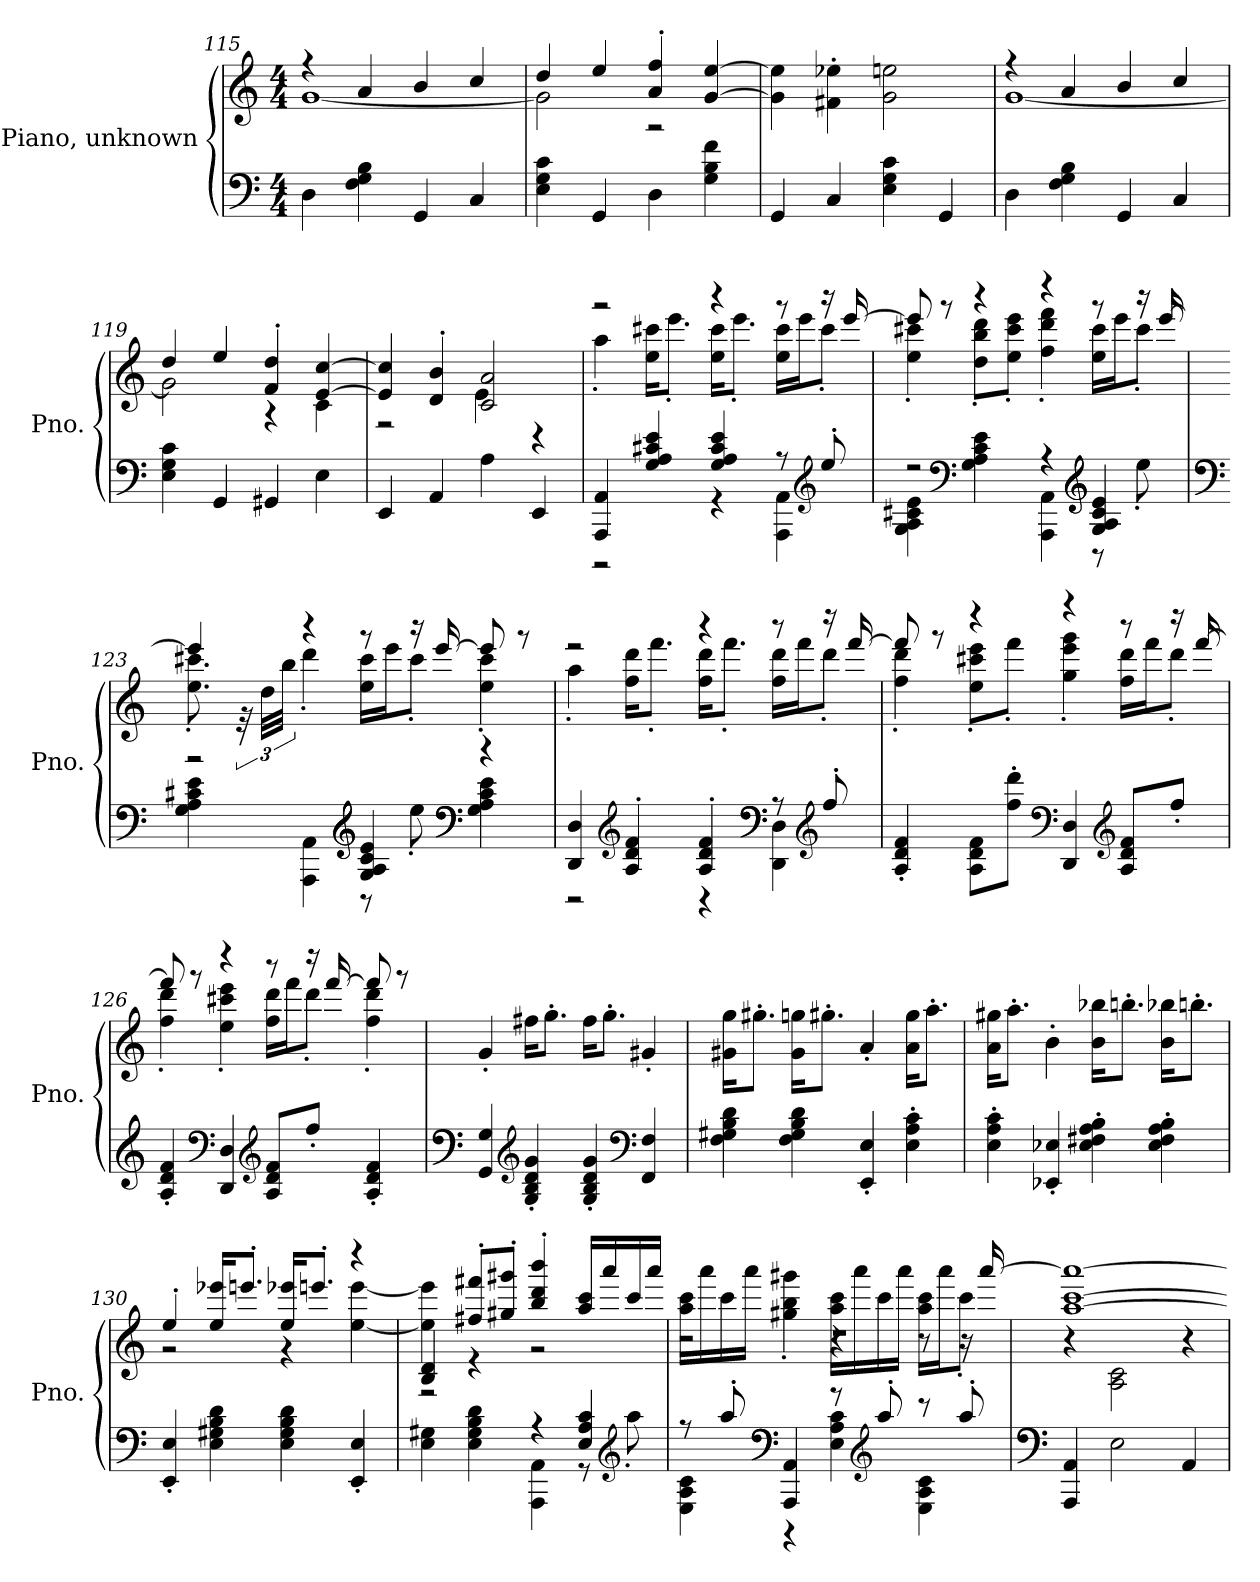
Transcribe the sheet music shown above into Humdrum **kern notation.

**kern	**kern
*part1	*part1
*staff2	*staff1
*I"Piano, unknown	*
*I'Pno.	*
!!LO:LB:g=z
*clefF4	*clefG2
*k[]	*k[]
*M4/4	*M4/4
=115	=115
*	*^
4D\	4r	[1g
4F\ 4G\ 4B\	4a/	.
4GG/	4b/	.
4C/	4cc/	.
=116	=116	=116
4E\ 4G\ 4c\	4dd/	2g\]
4GG/	4ee/	.
4D\	4a/' 4ff/'	2r
4G\ 4B\ 4f\	[4g/ [4ee/	.
*	*v	*v
=117	=117
4GG/	4g\] 4ee\]
4C/	4f#X\' 4ee-X\'
4E\ 4G\ 4c\	2g\ 2een\
4GG/	.
=118	=118
*	*^
4D\	4r	[1g
4F\ 4G\ 4B\	4a/	.
4GG/	4b/	.
4C/	4cc/	.
=119	=119	=119
4E\ 4G\ 4c\	4dd/	2g\]
4GG/	4ee/	.
4GG#X/	4f/' 4dd/'	4r
4E\	[4e/ [4cc/	4c\
=120	=120	=120
4EE/	4e/] 4cc/]	2r
4AA/	4d/' 4b/'	.
4A\	2c/ 2a/	4e\
4EE/	.	4r
!!LO:LB:g=z	!!
=121	=121	=121
*^	*	*
4AAA/ 4AA/	2r	2r	4aa'\
4G/ 4A/ 4c#X/ 4e/	.	.	16ee\ 16ccc#X\KL
.	.	.	8.eee'\J
4G/ 4A/ 4c#/ 4e/	4r	4r	16ee\ 16ccc#\KL
.	.	.	8.eee'\J
8r	4AAA\ 4AA\	8r	16ee\ 16ccc#\LL
.	.	.	16eee\J
*clefG2	*	*	*
8ee'/	.	16r	8ccc#'\J
.	.	[16eee/	.
=122	=122	=122	=122
2r	4G\ 4A\ 4c#X\ 4e\	8eee/]	4ee\' 4ccc#X\'
.	.	8r	.
*clefF4	*	*	*
.	4G\ 4A\ 4c#\ 4e\	4r	8dd\' 8bb\' 8ddd\'L
.	.	.	8ee\' 8ccc#\' 8eee\'J
4r	4AAA\ 4AA\	4r	4ff\' 4ddd\' 4fff\'
*clefG2	*	*	*
4G/ 4A/ 4c#/ 4e/	8r	8r	16ee\ 16ccc#\LL
.	.	.	16eee\J
.	8ee'\	16r	8ccc#'\J
.	.	[16eee/	.
!!LO:LB:g=z	!!
=123	=123	=123	=123
*clefF4	*	*	*
2r	4G\ 4A\ 4c#X\ 4e\	4eee/]	8.ee\' 8.ccc#X\'
.	.	.	48r
.	.	.	48dd\LLL
.	.	.	48bb\JJJ
.	4AAA\ 4AA\	4r	4ddd'\
*clefG2	*	*	*
4G/ 4A/ 4c#/ 4e/	8r	8r	16ee\ 16ccc#\LL
.	.	.	16eee\J
.	8ee'\	16r	8ccc#'\J
.	.	[16eee/	.
*clefF4	*	*	*
4r	4G\ 4A\ 4c#\ 4e\	8eee/]	4ee\' 4ccc#\'
.	.	8r	.
=124	=124	=124	=124
4DD/ 4D/	2r	2r	4aa'\
*clefG2	*	*	*
4A/' 4d/' 4f/'	.	.	16ff\ 16ddd\KL
.	.	.	8.fff'\J
4A/' 4d/' 4f/'	4r	4r	16ff\ 16ddd\KL
.	.	.	8.fff'\J
*clefF4	*	*	*
8r	4DD\ 4D\	8r	16ff\ 16ddd\LL
.	.	.	16fff\J
*clefG2	*	*	*
8ff'/	.	16r	8ddd'\J
.	.	[16fff/	.
*v	*v	*	*
!!LO:PB:g=z	!!
=125	=125	=125
4A/' 4d/' 4f/'	8fff/]	4ff\' 4ddd\'
.	8r	.
8A\ 8d\ 8f\L	4r	8ee\' 8ccc#X\' 8eee\'L
8ff\' 8ddd\'J	.	8fff'\J
*clefF4	*	*
4DD/ 4D/	4r	4gg\' 4eee\' 4ggg\'
*clefG2	*	*
8A/ 8d/ 8f/L	8r	16ff\ 16ddd\LL
.	.	16fff\J
8ff'/J	16r	8ddd'\J
.	[16fff/	.
=126	=126	=126
4A/' 4d/' 4f/'	8fff/]	4ff\' 4ddd\'
.	8r	.
*clefF4	*	*
4DD/ 4D/	4r	4ee\' 4ccc#X\' 4eee\'
*clefG2	*	*
8A/ 8d/ 8f/L	8r	16ff\ 16ddd\LL
.	.	16fff\J
8ff'/J	16r	8ddd'\J
.	[16fff/	.
4A/' 4d/' 4f/'	8fff/]	4ff\' 4ddd\'
.	8r	.
*	*v	*v
=127	=127
*clefF4	*
4GG/ 4G/	4g'/
*clefG2	*
4G/' 4B/' 4d/' 4g/'	16ff#X\KL
.	8.gg'\J
4G/' 4B/' 4d/' 4g/'	16ff#\KL
.	8.gg'\J
*clefF4	*
4FF/ 4F/	4g#X'/
!!LO:LB:g=z
=128	=128
4F\ 4G#X\ 4B\ 4d\	16g#X\ 16gg\KL
.	8.gg#X'\J
4F\ 4G#\ 4B\ 4d\	16g#\ 16ggn\KL
.	8.gg#X'\J
4EE/' 4E/'	4a'/
4E\' 4A\' 4c\'	16a\ 16gg#\KL
.	8.aa'\J
=129	=129
4E\' 4A\' 4c\'	16a\ 16gg#X\KL
.	8.aa'\J
4EE-X/' 4E-X/'	4b'\
4E-\' 4F#X\' 4A\' 4B\'	16b\ 16bb-X\KL
.	8.bbn'\J
4E-\' 4F#\' 4A\' 4B\'	16b\ 16bb-X\KL
.	8.bbn'\J
=130	=130
*	*^
4EE/' 4E/'	4ee'/	2r
4E\ 4G#X\ 4B\ 4d\	16ee/ 16eee-X/KL	.
.	8.eeen'/J	.
4E\ 4G#\ 4B\ 4d\	16ee/ 16eee-X/KL	4r
.	8.eeen'/J	.
4EE/' 4E/'	4r	[4ee\ [4eee\
!!LO:LB:g=z	!!
=131	=131	=131
*^	*	*
2r	4E\ 4G#X\	4B/ 4d/	4ee\] 4eee\]
.	4E\ 4G#\ 4B\ 4d\	8ff#X/' 8fff#X/'L	4r
.	.	8gg#X/' 8ggg#X/'J	.
4r	4AAA\ 4AA\	4bb/' 4ddd/' 4bbb/'	2r
4E/ 4A/ 4c/	8r	16aa/ 16ccc/LL	.
.	.	16aaa/	.
*clefG2	*	*	*
.	8aa'\	16ccc/	.
.	.	16aaa/JJ	.
=132	=132	=132	=132
*	*	*	*^
8r	4E\ 4A\ 4c\	1r	16aa\ 16ccc\LL	2r
.	.	.	16aaa\	.
8aa'/	.	.	16ccc\	.
.	.	.	16aaa\JJ	.
*clefF4	*	*	*	*
4AAA/ 4AA/	4r	.	4gg#X\' 4bb\' 4ggg#X\'	.
8r	4E\ 4A\ 4c\	.	16aa\ 16ccc\LL	4r
.	.	.	16aaa\	.
*clefG2	*	*	*	*
8aa'/	.	.	16ccc\	.
.	.	.	16aaa\JJ	.
8r	4E\ 4A\ 4c\	.	16aa\ 16ccc\LL	8r
.	.	.	16aaa\J	.
8aa'/	.	.	8ccc'\J	16r
.	.	.	.	[16aaa/
*v	*v	*	*	*
=133	=133	=133	=133
*clefF4	*	*	*
4AAA/ 4AA/	[1aa [1ccc	4r	1aaa_
2E\	.	2A\ 2c\	.
4AA/	.	4r	.
*	*v	*v	*v
=	=
*-	*-
